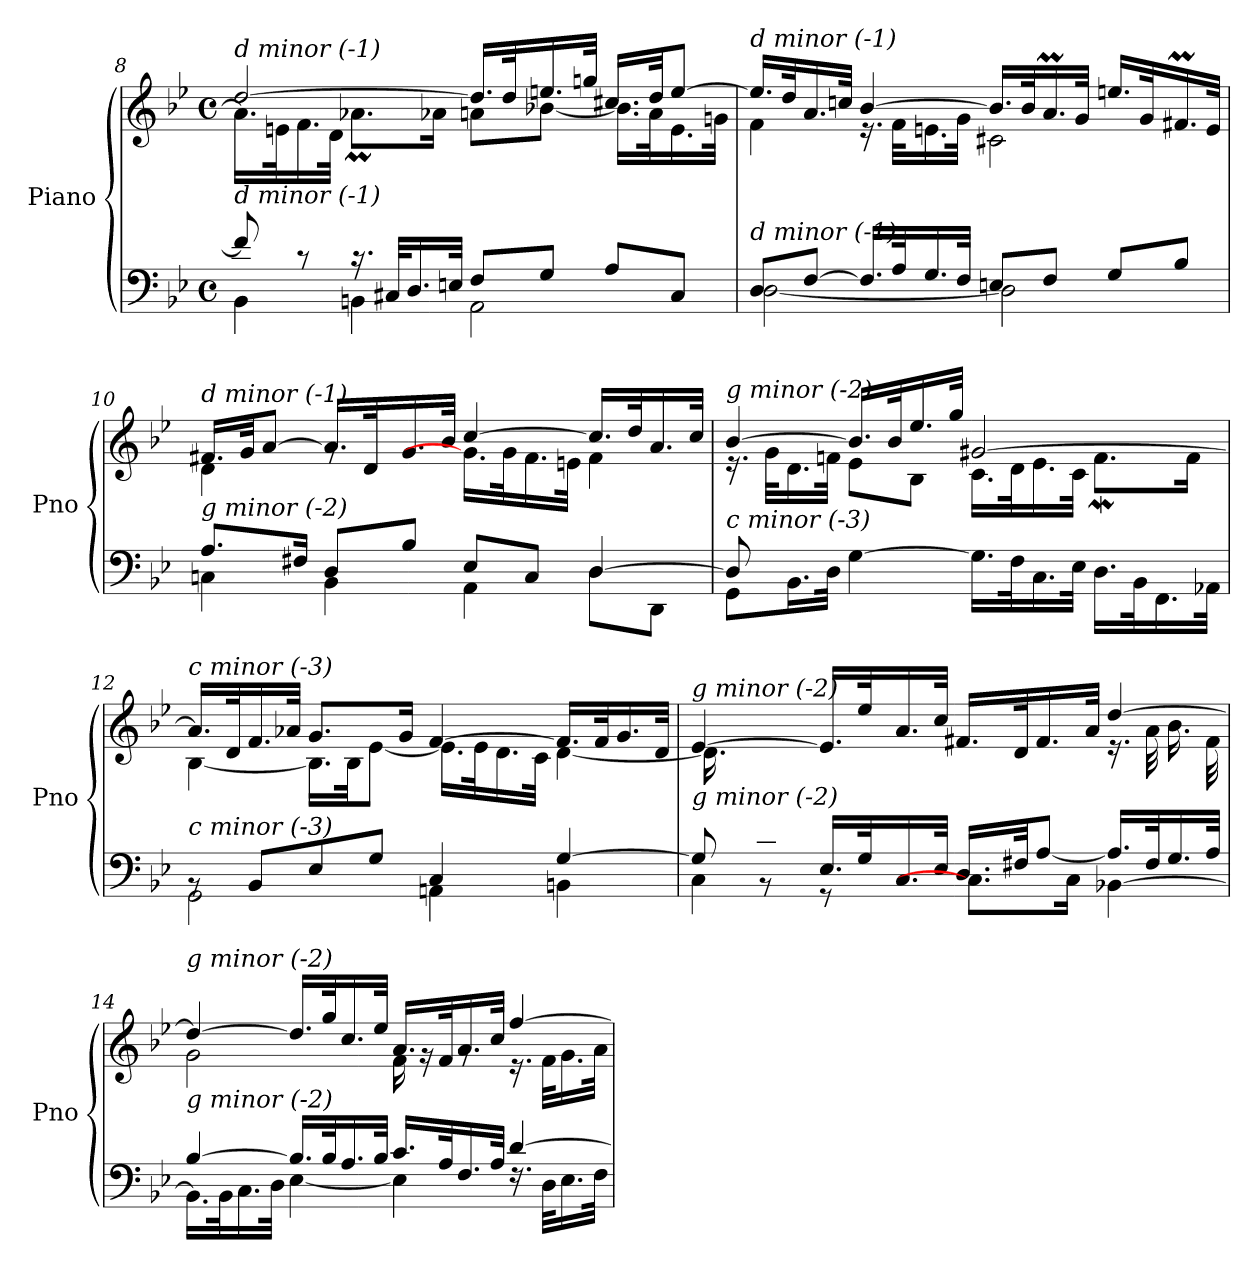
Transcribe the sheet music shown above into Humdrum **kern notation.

**kern	**kern
*part1	*part1
*staff2	*staff1
*I"Piano	*
*I'Pno	*
!!LO:LB:g=z
*clefF4	*clefG2
*k[b-e-]	*k[b-e-]
*M4/4	*M4/4
*met(c)	*met(c)
=8	=8
*^	*^
!	!	!LO:TX:i:t=d minor (-1)	!
!LO:TX:i:t=d minor (-1)	!	!	!
8f/]	4BB-\	[2dd/	16.a\LL]
.	.	.	32en\K
8r	.	.	16.f\
.	.	.	32d\JJk
16.r	4BBn\	.	8.a-XMi\L
32C#X/KLL	.	.	.
16.D/	.	.	.
.	.	.	16a-Xi\Jk
32En/JJk	.	.	.
8F/L	2AA\	16.dd/LL]	8a\L
.	.	32dd/K	.
8G/J	.	16.een/	[8b-X\J
.	.	32ggn/JJk	.
8A/L	.	16.cc#X/LL	16.b-\LL]
.	.	32dd/JK	32a\K
8C#/J	.	[8ee/J	16.e\
.	.	.	32gn\JJk
!!LO:PB:g=z	!!
=9	=9	=9	=9
!	!	!LO:TX:i:t=d minor (-1)	!
!LO:TX:i:t=d minor (-1)	!	!	!
8D/L	[2D\	16.ee/LL]	4f\
.	.	32dd/K	.
[8F/J	.	16.a/	.
.	.	32ccn/JJk	.
16.F/LL]	.	[4b-/	16.r
32A/K	.	.	32f\KLL
16.G/	.	.	16.en\
32F/JJk	.	.	32g\JJk
8En/L	2D\]	16.b-/LL]	2c#X\
.	.	32b-/K	.
8F/J	.	16.am/	.
.	.	32g/JJk	.
8G/L	.	16.een/LL	.
.	.	32g/K	.
8B-/J	.	16.f#Xm/	.
.	.	32e/JJk	.
=10	=10	=10	=10
!	!	!LO:TX:i:t=d minor (-1)	!
!LO:TX:i:t=g minor (-2)	!	!	!
8.A/L	4Cn\	16.f#X/LL	4d\
.	.	32g/JK	.
.	.	[8a/J	.
16F#X/Jk	.	.	.
8D/L	4BB-\	16.a/LL]	8rg
.	.	32d/K	.
8B-/J	.	16.g/	[8g\yy
.	.	32b-/JJk	.
8E-/L	4AA\	[4cc/	16.g\LL]
.	.	.	32g\K
8C/J	.	.	16.f#\
.	.	.	32en\JJk
[4D/	8D\L	16.cc/LL]	4f#\
.	.	32dd/K	.
.	8DD\J	16.a/	.
.	.	32cc/JJk	.
!!LO:PB:g=z
=11	=11	=11	=11
*	*	*	*^
!	!	!LO:TX:i:t=g minor (-2)	!	!
!LO:TX:i:t=c minor (-3)	!	!	!	!
8D/]	8GG\L	[4b-/	16.r	4ryy
.	.	.	32g\KLL	.
8ryy	16.BB-\L	.	16.d\	.
.	32D\JJk	.	32fn\JJk	.
[4G\	2.ryy	16.b-/LL]	8e-\L	2.ryy
.	.	32b-/K	.	.
.	.	16.ee-/	8B-\J	.
.	.	32gg/JJk	.	.
16.G\LL]	.	[2g#Xi/	16.c\LL	.
32F\K	.	.	32d\K	.
16.C\	.	.	16.e-\	.
32E-\JJk	.	.	32c\JJk	.
16.D\LL	.	.	8.fW\L	.
32BB-\K	.	.	.	.
16.FF\	.	.	.	.
.	.	.	16f\Jk	.
32AA-X\JJk	.	.	.	.
*	*	*	*v	*v
=12	=12	=12	=12
!	!	!LO:TX:i:t=c minor (-3)	!
!LO:TX:i:t=c minor (-3)	!	!	!
8rBB	2GG\	16.a-/LL]	[4B-\
.	.	32d/K	.
8BB-/L	.	16.f/	.
.	.	32a-X/JJk	.
8E-/	.	8.g/L	16.B-\LL]
.	.	.	32B-\JK
8G/J	.	.	[8e-\J
.	.	16g/Jk	.
4C/	4AAn\	[4f/	16.e-\LL]
.	.	.	32e-\K
.	.	.	16.d\
.	.	.	32c\JJk
[4G/	4BBn\	16.f/LL]	[4d\
.	.	32f/K	.
.	.	16.g/	.
.	.	32d/JJk	.
!!LO:LB:g=z	!!
=13	=13	=13	=13
*	*^	*	*
!	!	!	!LO:TX:i:t=g minor (-2)	!
!LO:TX:i:t=g minor (-2)	!	!	!	!
16.ryy	8G/]	4C\	[4e-/	16.d\LL]
32Bn/K	.	.	.	8ryy
16.c/	8rBB	.	.	.
32G/JJk	.	.	.	32ryy
2ryy	16.E-/LL	8r	16.e-/LL]	2ryy
.	32G/K	.	32ee-/K	.
.	16.C/	[8C\yy	16.a/	.
.	32E-/JJk	.	32cc/JJk	.
.	16.D/LL	8.C\L]	16.f#X/LL	.
.	32F#X/JK	.	32d/K	.
.	[8A/J	.	16.f#/	.
.	.	16C\Jk	.	.
.	.	.	32a/JJk	.
4ryy	16.A/LL]	[4BB-X\	[4dd/	16.r
.	32F#/K	.	.	32a\KLL
.	16.G/	.	.	16.b-\
.	32A/JJk	.	.	32f#\JJk
*	*v	*v	*	*
=14	=14	=14	=14
!	!	!LO:TX:i:t=g minor (-2)	!
!LO:TX:i:t=g minor (-2)	!	!	!
[4B-/	16.BB-\LL]	4dd/_	2g\
.	32BB-\K	.	.
.	16.C\	.	.
.	32D\JJk	.	.
16.B-/LL]	[4E-\	16.dd/LL]	.
32B-/K	.	32gg/K	.
16.A/	.	16.cc/	.
32B-/JJk	.	32ee-/JJk	.
16.c/LL	4E-\]	16.a/LL	16f\
.	.	.	16rg
32A/K	.	32f/K	.
16.F/	.	16.a/	8rg
32A/JJk	.	32cc/JJk	.
[4d/	16.rF	[4ff/	16.r
.	32D\KLL	.	32f\KLL
.	16.E-\	.	16.g\
.	32F\JJk	.	32a\JJk
*v	*v	*	*
*	*v	*v
=	=
*-	*-
